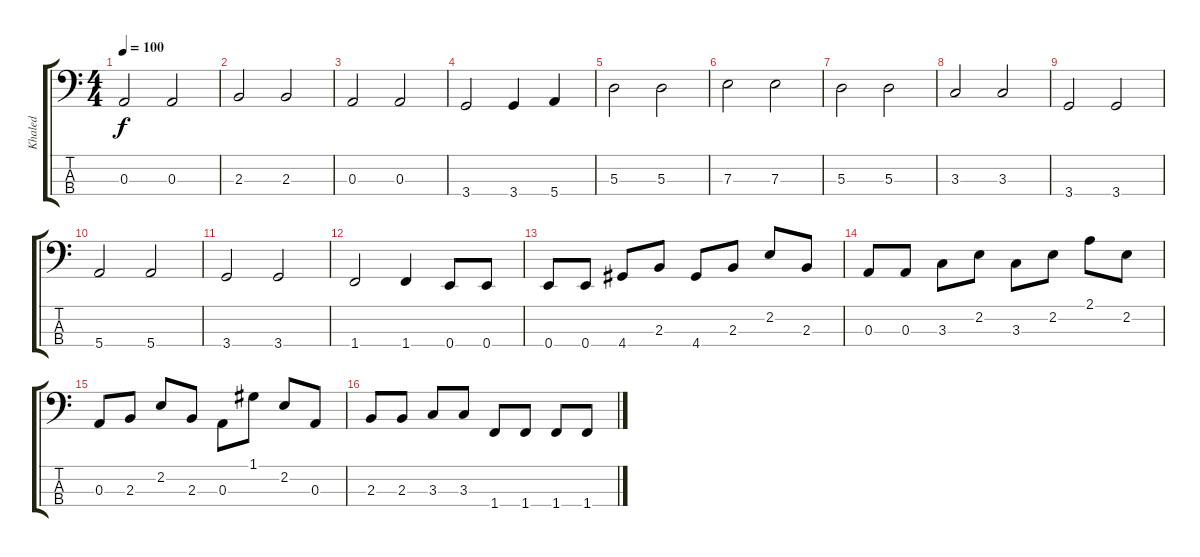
\track ("Khaled" "Khaled") {instrument acousticbass}
\staff {score tabs}
\tuning (G2 D2 A1 E1) {hide}
\ts (4 4)
\tempo 100
\clef f4
\ks c
0.3.2{dy f} 0.3.2 |
2.3.2 2.3.2 |
0.3.2 0.3.2 |
3.4.2 3.4.4 5.4.4 |
5.3.2 5.3.2 |
7.3.2 7.3.2 |
5.3.2 5.3.2 |
3.3.2 3.3.2 |
3.4.2 3.4.2 |
5.4.2 5.4.2 |
3.4.2 3.4.2 |
1.4.2 1.4.4 0.4.8 0.4.8 |
0.4.8 0.4.8 4.4.8 2.3.8 4.4.8 2.3.8 2.2.8 2.3.8 |
0.3.8 0.3.8 3.3.8 2.2.8 3.3.8 2.2.8 2.1.8 2.2.8 |
0.3.8 2.3.8 2.2.8 2.3.8 0.3.8 1.1.8 2.2.8 0.3.8 |
2.3.8 2.3.8 3.3.8 3.3.8 1.4.8 1.4.8 1.4.8 1.4.8
